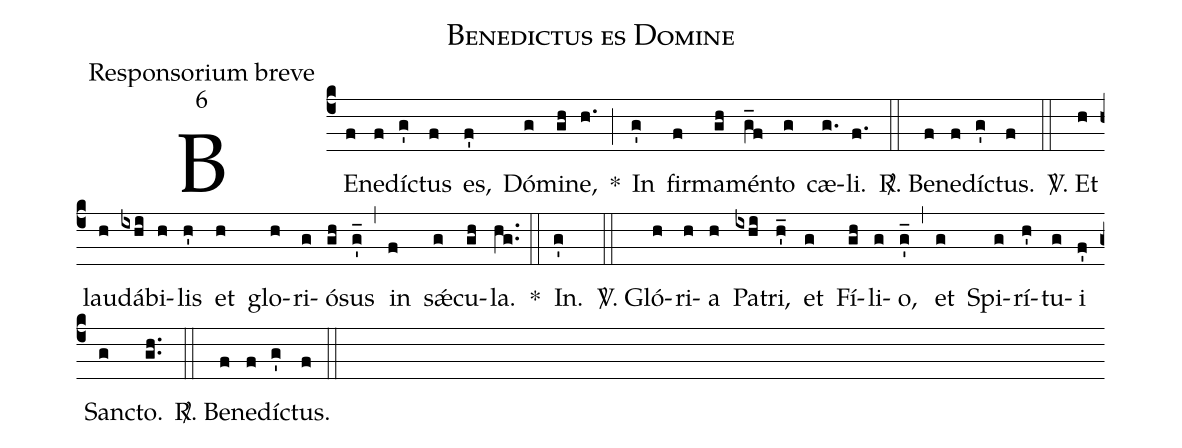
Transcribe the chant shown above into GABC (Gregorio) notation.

name:Benedictus es Domine;
office-part:Responsorium breve;
mode:6;
%%
(c4) BE(f)ne(f)dí(g')ctus(f) es,(f') Dó(g)mi(gh)ne,(h.) *(;) In(g') fir(f)ma(gh)mén(g_f)to(g) cæ(g.)li.(f.) (::)
<sp>R/</sp>.  Be(f)ne(f)dí(g')ctus.(f) (::)
<sp>V/</sp>. Et(h) lau(h)dá(ixhi)bi(h)lis(h') et(h) glo(h)ri(g)ó(gh)sus(g'_) (,) in(f) s<sp>'ae</sp>(g)cu(gh)la.(hg..) *(::)
In.(g')(::)
<sp>V/</sp>. Gló(h)ri(h)a(h) Pa(ixhi)tri,(h'_) et(g) Fí(gh)li(g)o,(g'_) (,) et(g) Spi(g)rí(h')tu(g)i(f') San(g)cto.(gh..) (::)
<sp>R/</sp>.  Be(f)ne(f)dí(g')ctus.(f) (::)
